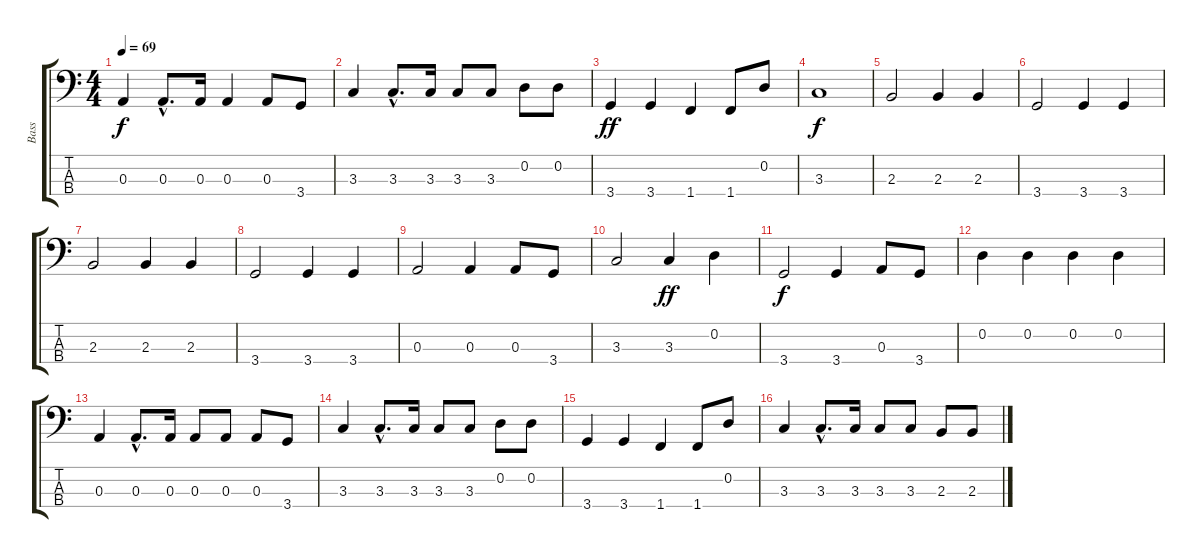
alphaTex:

\track ("Bass" "Bass") {instrument electricbassfinger}
\staff {score tabs}
\tuning (G2 D2 A1 E1) {hide}
\ts (4 4)
\tempo 69
\clef f4
\ks c
0.3.4{dy f} 0.3{hac}.8{d} 0.3.16 0.3.4 0.3.8 3.4.8 |
3.3.4 3.3{hac}.8{d} 3.3.16 3.3.8 3.3.8 0.2.8 0.2.8 |
3.4.4{dy ff} 3.4.4 1.4.4 1.4.8 0.2.8 |
3.3.1{dy f} |
2.3.2 2.3.4 2.3.4 |
3.4.2 3.4.4 3.4.4 |
2.3.2 2.3.4 2.3.4 |
3.4.2 3.4.4 3.4.4 |
0.3.2 0.3.4 0.3.8 3.4.8 |
3.3.2 3.3.4{dy ff} 0.2.4 |
3.4.2{dy f} 3.4.4 0.3.8 3.4.8 |
0.2.4 0.2.4 0.2.4 0.2.4 |
0.3.4 0.3{hac}.8{d} 0.3.16 0.3.8 0.3.8 0.3.8 3.4.8 |
3.3.4 3.3{hac}.8{d} 3.3.16 3.3.8 3.3.8 0.2.8 0.2.8 |
3.4.4 3.4.4 1.4.4 1.4.8 0.2.8 |
3.3.4 3.3{hac}.8{d} 3.3.16 3.3.8 3.3.8 2.3.8 2.3.8
